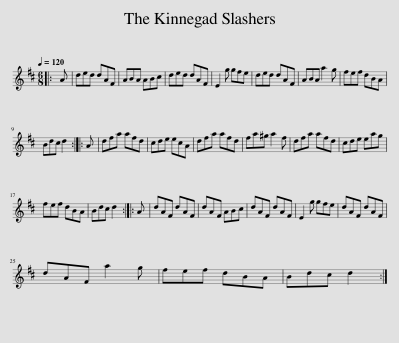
X:1
L:1/8
Q:1/4=120
M:6/8
I:linebreak $
K:D
V:1 treble
V:1
|: A | ded dAF | ABA ABc | ded dAF | E2 g gfe | %5
 ded dAF | ABA a2 g | fef dBA |$ Bdc d2 :: A | %10
 dfa afd | cde ecA | dfa afd | fa^g a2 f | dfa afd | %15
 cde eag |$ fef dBA | Bdc d2 :: A | dAF dAF | %20
 dAF ABc | dAF dAF | E2 g gfe | dAF dAF |$ dAF a2 g | %25
 fef dBA | Bdc d2 :| %27
